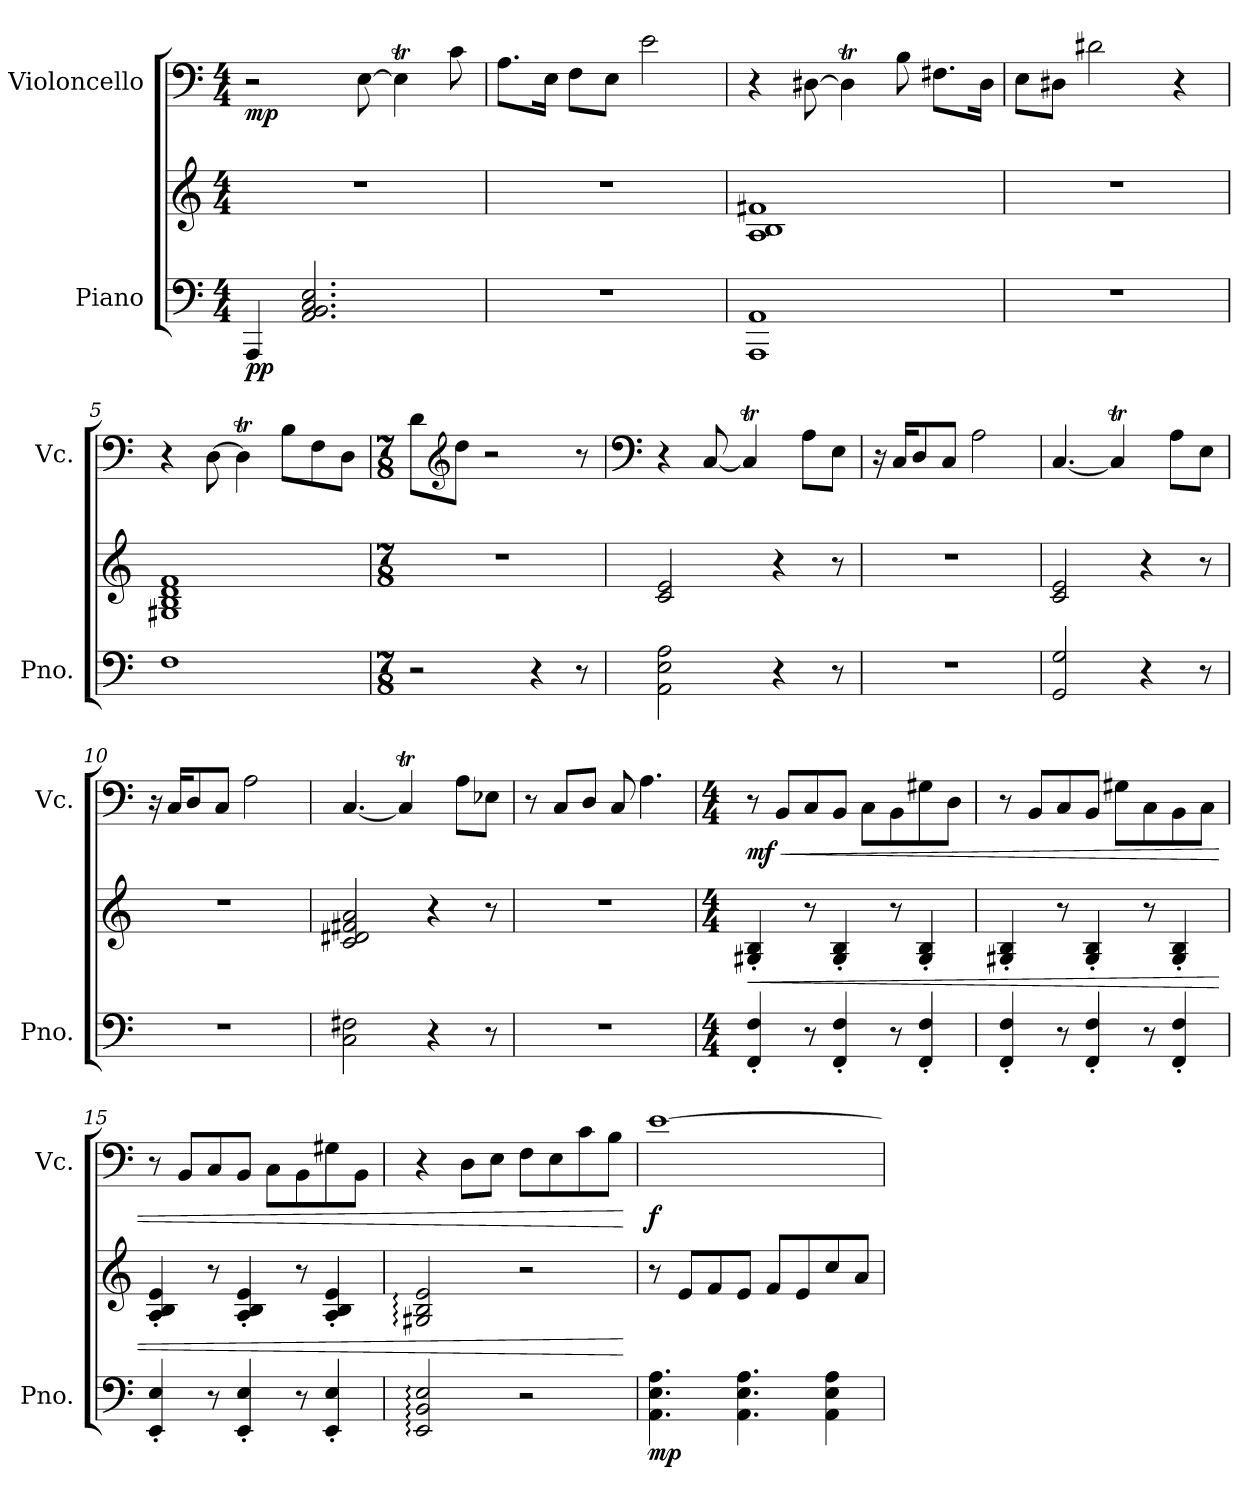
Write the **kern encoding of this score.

**kern	**kern	**dynam	**kern	**dynam
*part2	*part2	*part2	*part1	*part1
*staff3	*staff2	*staff2/3	*staff1	*staff1
*I"Piano	*	*	*I"Violoncello	*
*I'Pno.	*	*	*I'Vc.	*
*clefF4	*clefG2	*	*clefF4	*
*k[]	*k[]	*	*k[]	*
*M4/4	*M4/4	*	*M4/4	*
*MM60	*MM60	*	*MM60	*
=1	=1	=1	=1	=1
!	!	!LO:DY:b=2	!	!LO:DY:b
4AAA/	1r	pp	2r	mp
2.AA/ 2.BB/ 2.C/ 2.E/	.	.	.	.
.	.	.	[8E\	.
.	.	.	4Et\]	.
.	.	.	8c\	.
=2	=2	=2	=2	=2
1r	1r	.	8.A\L	.
.	.	.	16E\Jk	.
.	.	.	8F\L	.
.	.	.	8E\J	.
.	.	.	2e\	.
=3	=3	=3	=3	=3
1AAA 1AA	1A 1B 1f#X	.	4r	.
.	.	.	[8D#X\	.
.	.	.	4D#t\]	.
.	.	.	8B\	.
.	.	.	8.F#X\L	.
.	.	.	16D#\Jk	.
=4	=4	=4	=4	=4
1r	1r	.	8E\L	.
.	.	.	8D#X\J	.
.	.	.	2d#X\	.
.	.	.	4r	.
=5	=5	=5	=5	=5
1F	1G#X 1B 1d 1f	.	4r	.
.	.	.	[8D\	.
.	.	.	4DT\]	.
.	.	.	8B\L	.
.	.	.	8F\	.
.	.	.	8D\J	.
!!LO:LB:g=z
=6	=6	=6	=6	=6
*M7/8	*M7/8	*	*M7/8	*
2r	2..r	.	8d\L	.
*	*	*	*clefG2	*
.	.	.	8dd\J	.
.	.	.	2r	.
4r	.	.	.	.
8r	.	.	8r	.
=7	=7	=7	=7	=7
*	*	*	*clefF4	*
2AA\ 2E\ 2A\	2c/ 2e/	.	4r	.
.	.	.	[8C/	.
.	.	.	4CT/]	.
4r	4r	.	.	.
.	.	.	8A\L	.
8r	8r	.	8E\J	.
=8	=8	=8	=8	=8
2..r	2..r	.	16r	.
.	.	.	16C/KL	.
.	.	.	8D/	.
.	.	.	8C/J	.
.	.	.	2A\	.
=9	=9	=9	=9	=9
2GG/ 2G/	2c/ 2e/	.	[4.C/	.
.	.	.	4CT/]	.
4r	4r	.	.	.
.	.	.	8A\L	.
8r	8r	.	8E\J	.
=10	=10	=10	=10	=10
2..r	2..r	.	16r	.
.	.	.	16C/KL	.
.	.	.	8D/	.
.	.	.	8C/J	.
.	.	.	2A\	.
=11	=11	=11	=11	=11
2C\ 2F#X\	2c/ 2d#X/ 2f#X/ 2a/	.	[4.C/	.
.	.	.	4CT/]	.
4r	4r	.	.	.
.	.	.	8A\L	.
8r	8r	.	8E-X\J	.
!!LO:LB:g=z
=12	=12	=12	=12	=12
2..r	2..r	.	8r	.
.	.	.	8C/L	.
.	.	.	8D/J	.
.	.	.	8C/	.
.	.	.	4.A\	.
=13	=13	=13	=13	=13
*M4/4	*M4/4	*	*M4/4	*
*	*	*	*MM146	*
!	!	!LO:HP:b	!	!LO:HP:b
!	!	!	!	!LO:DY:n=1:b
4FF/' 4F/'	4G#X/' 4B/'	<	8r	< mf
.	.	.	8BB/L	.
8r	8r	.	8C/	.
4FF/' 4F/'	4G#/' 4B/'	.	8BB/J	.
.	.	.	8C\L	.
8r	8r	.	8BB\	.
4FF/' 4F/'	4G#/' 4B/'	.	8G#X\	.
.	.	.	8D\J	.
=14	=14	=14	=14	=14
4FF/' 4F/'	4G#X/' 4B/'	.	8r	.
.	.	.	8BB/L	.
8r	8r	.	8C/	.
4FF/' 4F/'	4G#/' 4B/'	.	8BB/J	.
.	.	.	8G#X\L	.
8r	8r	.	8C\	.
4FF/' 4F/'	4G#/' 4B/'	.	8BB\	.
.	.	.	8C\J	.
=15	=15	=15	=15	=15
4EE/' 4E/'	4A/' 4B/' 4e/'	.	8r	.
.	.	.	8BB/L	.
8r	8r	.	8C/	.
4EE/' 4E/'	4A/' 4B/' 4e/'	.	8BB/J	.
.	.	.	8C\L	.
8r	8r	.	8BB\	.
4EE/' 4E/'	4A/' 4B/' 4e/'	.	8G#X\	.
.	.	.	8BB\J	.
=16	=16	=16	=16	=16
2EE/: 2BB/: 2E/:	2G#X/: 2B/: 2e/:	.	4r	.
.	.	.	8D\L	.
.	.	.	8E\J	.
2r	2r	.	8F\L	.
.	.	.	8E\	.
.	.	.	8c\	.
.	.	.	8B\J	.
.	.	[	.	[
!!LO:PB:g=z
=17	=17	=17	=17	=17
!	!	!LO:DY:b=2	!	!LO:DY:b
4.AA\ 4.E\ 4.A\	8r	mp	[1e	f
.	8e/L	.	.	.
.	8f/	.	.	.
4.AA\ 4.E\ 4.A\	8e/J	.	.	.
.	8f/L	.	.	.
.	8e/	.	.	.
4AA\ 4E\ 4A\	8cc/	.	.	.
.	8a/J	.	.	.
=	=	=	=	=
*-	*-	*-	*-	*-
